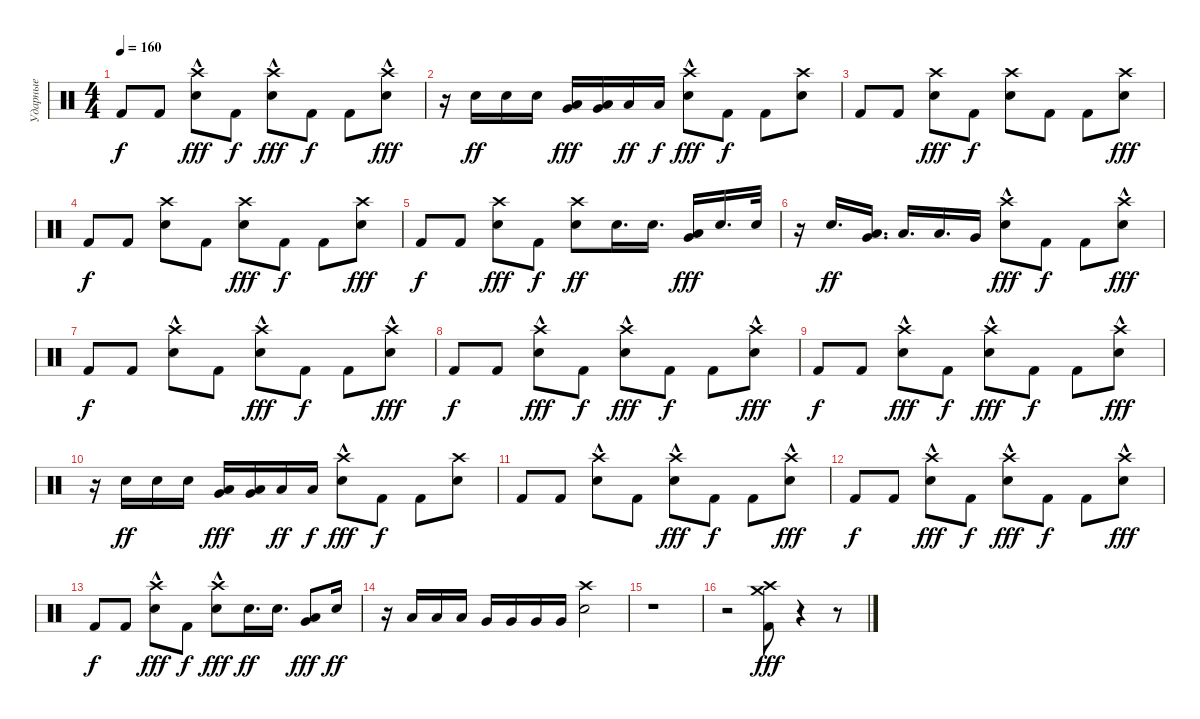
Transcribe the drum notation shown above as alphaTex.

\track ("Ударные" "Ударные") {instrument percussion}
\staff {score}
\articulation defaults
\ts (4 4)
\tempo 160
\clef neutral
\ks c "Kick (hit) 2".8{dy f} "Kick (hit) 2".8
("Crash high (hit)"{hac} "Electric Snare (hit)"{hac}).8{dy fff} "Kick (hit) 2".8{dy f} ("Crash high (hit)"{hac} "Electric Snare (hit)"{hac}).8{dy fff} "Kick (hit) 2".8{dy f} "Kick (hit) 2".8 ("Crash high (hit)"{hac} "Electric Snare (hit)"{hac}).8{dy fff} |
r.16 "Electric Snare (hit)".16{dy ff} "Electric Snare (hit)".16 "Electric Snare (hit)".16 ("Very Low Tom (hit)" "Low Tom (hit)").16{dy fff} ("Very Low Tom (hit)" "Low Tom (hit)").16 "Low Floor Tom (hit)".16{dy ff} "Low Floor Tom (hit)".16{dy f} ("Crash high (hit)"{hac} "Electric Snare (hit)"{hac}).8{dy fff} "Kick (hit) 2".8{dy f} "Kick (hit) 2".8 ("Crash high (hit)" "Electric Snare (hit)").8 |
"Kick (hit) 2".8 "Kick (hit) 2".8 ("Crash high (hit)" "Electric Snare (hit)").8{dy fff} "Kick (hit) 2".8{dy f} ("Crash high (hit)" "Electric Snare (hit)").8 "Kick (hit) 2".8 "Kick (hit) 2".8 ("Crash high (hit)" "Electric Snare (hit)").8{dy fff} |
"Kick (hit) 2".8{dy f} "Kick (hit) 2".8 ("Crash high (hit)" "Electric Snare (hit)").8 "Kick (hit) 2".8 ("Crash high (hit)" "Electric Snare (hit)").8{dy fff} "Kick (hit) 2".8{dy f} "Kick (hit) 2".8 ("Crash high (hit)" "Electric Snare (hit)").8{dy fff} |
"Kick (hit) 2".8{dy f} "Kick (hit) 2".8 ("Crash high (hit)" "Electric Snare (hit)").8{dy fff} "Kick (hit) 2".8{dy f} ("Crash high (hit)" "Electric Snare (hit)").8{dy ff} "Electric Snare (hit)".16{d} "Electric Snare (hit)".16{d} ("Very Low Tom (hit)" "Low Tom (hit)").16{dy fff} "Electric Snare (hit)".16{d} "Electric Snare (hit)".32 |
r.16 "Electric Snare (hit)".16{d dy ff} ("Very Low Tom (hit)" "Low Tom (hit)").16{d} "Low Tom (hit)".16{d} "Low Tom (hit)".16{d} "Very Low Tom (hit)".16 ("Crash high (hit)"{hac} "Electric Snare (hit)"{hac}).8{dy fff} "Kick (hit) 2".8{dy f} "Kick (hit) 2".8 ("Crash high (hit)"{hac} "Electric Snare (hit)"{hac}).8{dy fff} |
"Kick (hit) 2".8{dy f} "Kick (hit) 2".8 ("Crash high (hit)"{hac} "Electric Snare (hit)"{hac}).8 "Kick (hit) 2".8 ("Crash high (hit)"{hac} "Electric Snare (hit)"{hac}).8{dy fff} "Kick (hit) 2".8{dy f} "Kick (hit) 2".8 ("Crash high (hit)"{hac} "Electric Snare (hit)"{hac}).8{dy fff} |
"Kick (hit) 2".8{dy f} "Kick (hit) 2".8 ("Crash high (hit)"{hac} "Electric Snare (hit)"{hac}).8{dy fff} "Kick (hit) 2".8{dy f} ("Crash high (hit)"{hac} "Electric Snare (hit)"{hac}).8{dy fff} "Kick (hit) 2".8{dy f} "Kick (hit) 2".8 ("Crash high (hit)"{hac} "Electric Snare (hit)"{hac}).8{dy fff} |
"Kick (hit) 2".8{dy f} "Kick (hit) 2".8 ("Crash high (hit)"{hac} "Electric Snare (hit)"{hac}).8{dy fff} "Kick (hit) 2".8{dy f} ("Crash high (hit)"{hac} "Electric Snare (hit)"{hac}).8{dy fff} "Kick (hit) 2".8{dy f} "Kick (hit) 2".8 ("Crash high (hit)"{hac} "Electric Snare (hit)"{hac}).8{dy fff} |
r.16 "Electric Snare (hit)".16{dy ff} "Electric Snare (hit)".16 "Electric Snare (hit)".16 ("Very Low Tom (hit)" "Low Tom (hit)").16{dy fff} ("Very Low Tom (hit)" "Low Tom (hit)").16 "Low Floor Tom (hit)".16{dy ff} "Low Floor Tom (hit)".16{dy f} ("Crash high (hit)"{hac} "Electric Snare (hit)"{hac}).8{dy fff} "Kick (hit) 2".8{dy f} "Kick (hit) 2".8 ("Crash high (hit)" "Electric Snare (hit)").8 |
"Kick (hit) 2".8 "Kick (hit) 2".8 ("Crash high (hit)"{hac} "Electric Snare (hit)"{hac}).8 "Kick (hit) 2".8 ("Crash high (hit)"{hac} "Electric Snare (hit)"{hac}).8{dy fff} "Kick (hit) 2".8{dy f} "Kick (hit) 2".8 ("Crash high (hit)"{hac} "Electric Snare (hit)"{hac}).8{dy fff} |
"Kick (hit) 2".8{dy f} "Kick (hit) 2".8 ("Crash high (hit)"{hac} "Electric Snare (hit)"{hac}).8{dy fff} "Kick (hit) 2".8{dy f} ("Crash high (hit)"{hac} "Electric Snare (hit)"{hac}).8{dy fff} "Kick (hit) 2".8{dy f} "Kick (hit) 2".8 ("Crash high (hit)"{hac} "Electric Snare (hit)"{hac}).8{dy fff} |
"Kick (hit) 2".8{dy f} "Kick (hit) 2".8 ("Crash high (hit)"{hac} "Electric Snare (hit)"{hac}).8{dy fff} "Kick (hit) 2".8{dy f} ("Crash high (hit)"{hac} "Electric Snare (hit)"{hac}).8{dy fff} "Electric Snare (hit)".16{d dy ff} "Electric Snare (hit)".16{d} ("Very Low Tom (hit)" "Low Tom (hit)").8{dy fff} "Electric Snare (hit)".16{dy ff} |
r.16 "Low Tom (hit)".16 "Low Tom (hit)".16 "Low Tom (hit)".16 "Very Low Tom (hit)".16 "Very Low Tom (hit)".16 "Very Low Tom (hit)".16 "Very Low Tom (hit)".16 ("Crash high (hit)" "Electric Snare (hit)").2 |
r.1 |
r.2 ("Crash medium (hit)" "Crash high (hit)" "Kick (hit) 2").8{dy fff} r.4 r.8
